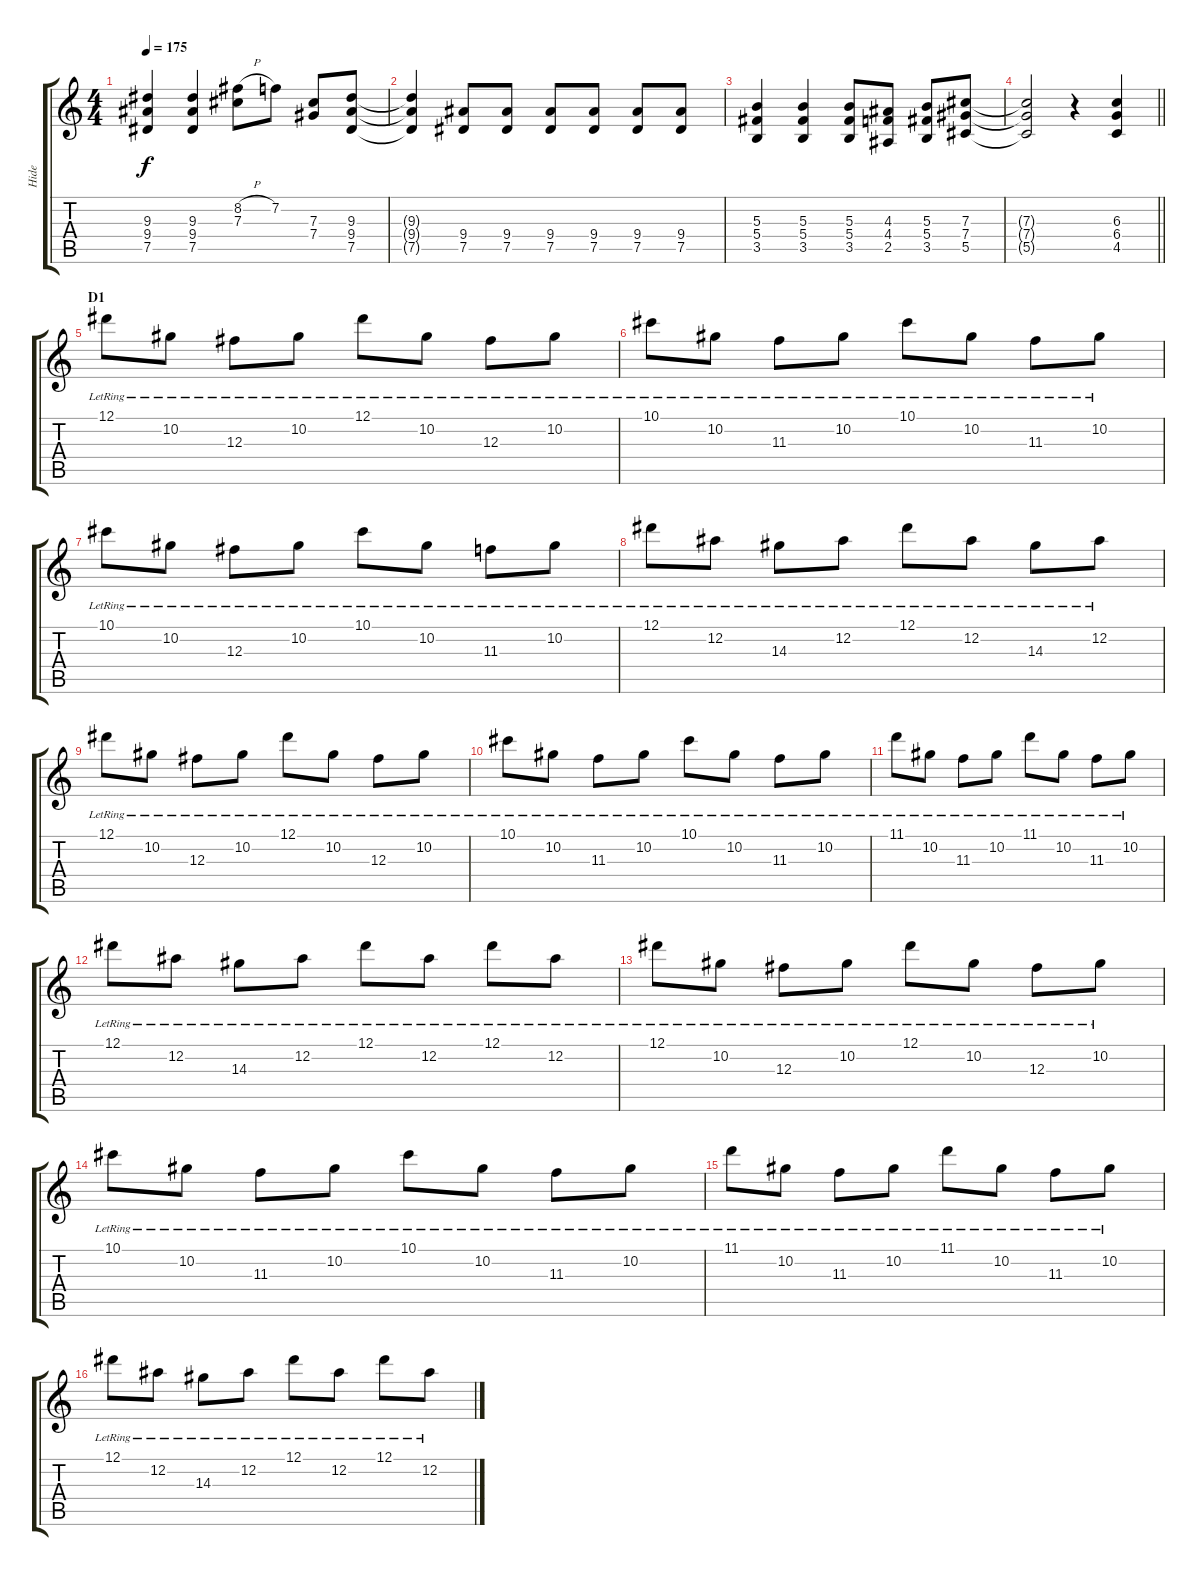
\track ("Hide" "Hide") {instrument distortionguitar}
\staff {score tabs}
\tuning (Eb4 Bb3 Gb3 Db3 Ab2 Eb2) {hide}
\ts (4 4)
\tempo 175
\clef g2
\ks c
(9.3 9.4 7.5).4{dy f} (9.3 9.4 7.5).4 (8.2{h} 7.3).8 7.2.8 (7.3 7.4).8 (9.3 9.4 7.5).8 |
(9.3{t} 9.4{t} 7.5{t}).4 (9.4 7.5).8 (9.4 7.5).8 (9.4 7.5).8 (9.4 7.5).8 (9.4 7.5).8 (9.4 7.5).8 |
(5.3 5.4 3.5).4 (5.3 5.4 3.5).4 (5.3 5.4 3.5).8 (4.3 4.4 2.5).8 (5.3 5.4 3.5).8 (7.3 7.4 5.5).8 |
\barLineRight lightlight
(7.3{t} 7.4{t} 5.5{t}).2 r.4 (6.3 6.4 4.5).4 |
\section ("" "D1")
12.1{lr}.8{instrument electricguitarclean} 10.2{lr}.8 12.3{lr}.8 10.2{lr}.8 12.1{lr}.8 10.2{lr}.8 12.3{lr}.8 10.2{lr}.8 |
10.1{lr}.8 10.2{lr}.8 11.3{lr}.8 10.2{lr}.8 10.1{lr}.8 10.2{lr}.8 11.3{lr}.8 10.2{lr}.8 |
10.1{lr}.8 10.2{lr}.8 12.3{lr}.8 10.2{lr}.8 10.1{lr}.8 10.2{lr}.8 11.3{lr}.8 10.2{lr}.8 |
12.1{lr}.8 12.2{lr}.8 14.3{lr}.8 12.2{lr}.8 12.1{lr}.8 12.2{lr}.8 14.3{lr}.8 12.2{lr}.8 |
12.1{lr}.8 10.2{lr}.8 12.3{lr}.8 10.2{lr}.8 12.1{lr}.8 10.2{lr}.8 12.3{lr}.8 10.2{lr}.8 |
10.1{lr}.8 10.2{lr}.8 11.3{lr}.8 10.2{lr}.8 10.1{lr}.8 10.2{lr}.8 11.3{lr}.8 10.2{lr}.8 |
11.1{lr}.8 10.2{lr}.8 11.3{lr}.8 10.2{lr}.8 11.1{lr}.8 10.2{lr}.8 11.3{lr}.8 10.2{lr}.8 |
12.1{lr}.8 12.2{lr}.8 14.3{lr}.8 12.2{lr}.8 12.1{lr}.8 12.2{lr}.8 12.1{lr}.8 12.2{lr}.8 |
12.1{lr}.8 10.2{lr}.8 12.3{lr}.8 10.2{lr}.8 12.1{lr}.8 10.2{lr}.8 12.3{lr}.8 10.2{lr}.8 |
10.1{lr}.8 10.2{lr}.8 11.3{lr}.8 10.2{lr}.8 10.1{lr}.8 10.2{lr}.8 11.3{lr}.8 10.2{lr}.8 |
11.1{lr}.8 10.2{lr}.8 11.3{lr}.8 10.2{lr}.8 11.1{lr}.8 10.2{lr}.8 11.3{lr}.8 10.2{lr}.8 |
12.1{lr}.8 12.2{lr}.8 14.3{lr}.8 12.2{lr}.8 12.1{lr}.8 12.2{lr}.8 12.1{lr}.8 12.2{lr}.8
